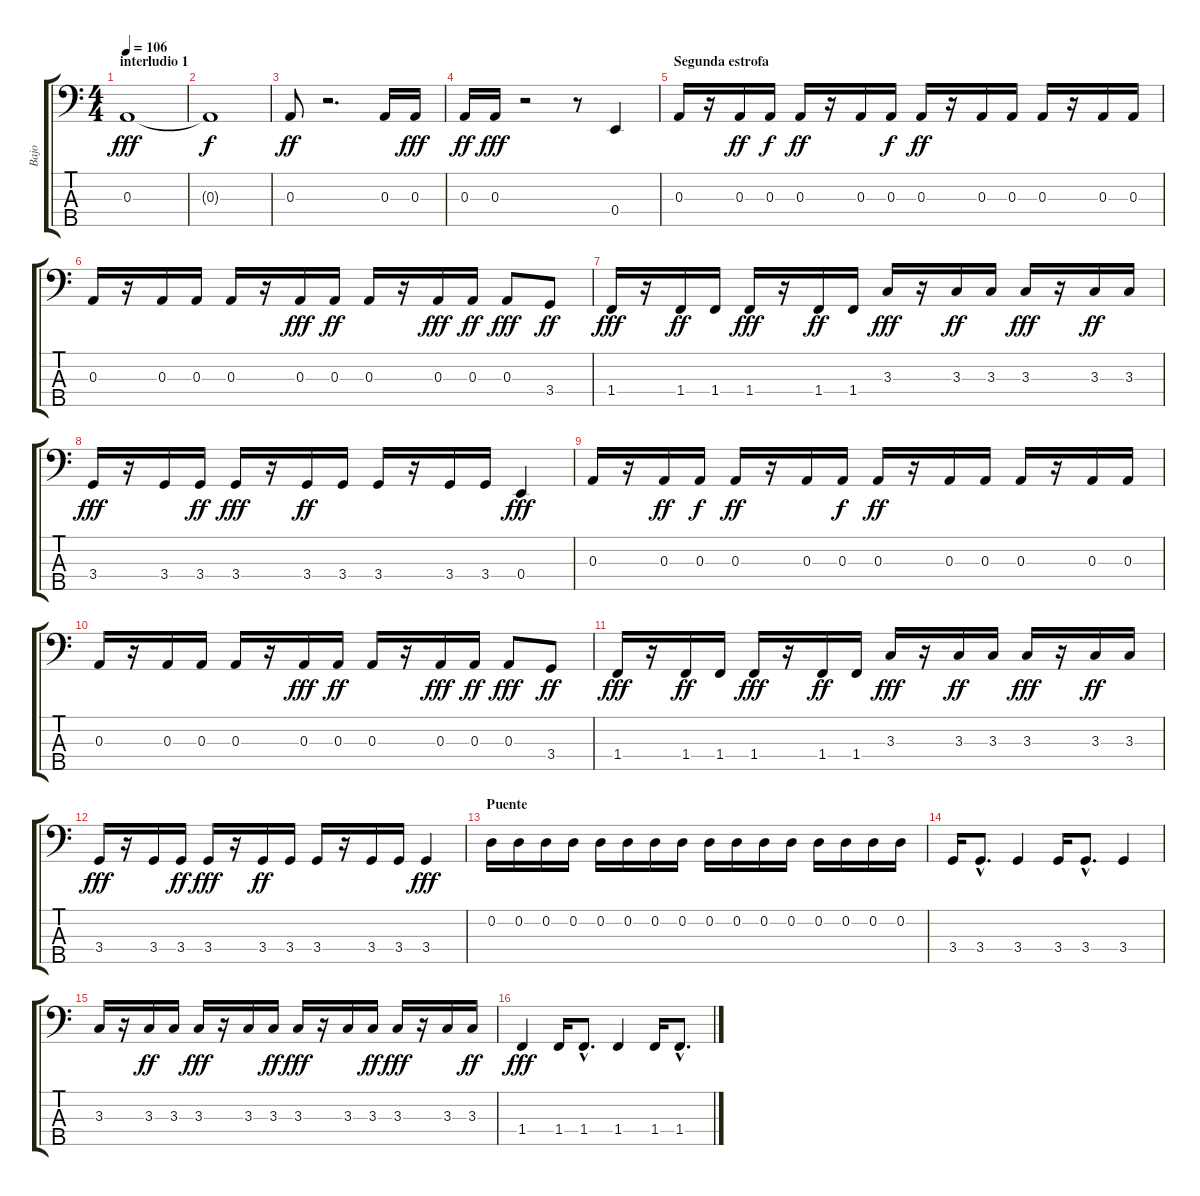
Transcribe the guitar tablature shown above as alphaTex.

\track ("Bajo" "Bajo") {instrument electricbasspick}
\staff {score tabs}
\tuning (G2 D2 A1 E1 B0) {hide}
\ts (4 4)
\section ("" "interludio 1")
\tempo 106
\clef f4
\ks c
0.3.1{dy fff volume 13 balance 8 instrument electricbasspick} |
0.3{t}.1{dy f} |
0.3.8{dy ff} r.2{d} 0.3.16 0.3.16{dy fff} |
0.3.16{dy ff} 0.3.16{dy fff} r.2 r.8 0.4.4 |
\section ("" "Segunda estrofa")
0.3.16{volume 13 balance 8 instrument electricbasspick} r.16 0.3.16{dy ff} 0.3.16{dy f} 0.3.16{dy ff} r.16 0.3.16 0.3.16{dy f} 0.3.16{dy ff} r.16 0.3.16 0.3.16 0.3.16 r.16 0.3.16 0.3.16 |
0.3.16 r.16 0.3.16 0.3.16 0.3.16 r.16 0.3.16{dy fff} 0.3.16{dy ff} 0.3.16 r.16 0.3.16{dy fff} 0.3.16{dy ff} 0.3.8{dy fff} 3.4.8{dy ff} |
1.4.16{dy fff} r.16 1.4.16{dy ff} 1.4.16 1.4.16{dy fff} r.16 1.4.16{dy ff} 1.4.16 3.3.16{dy fff} r.16 3.3.16{dy ff} 3.3.16 3.3.16{dy fff} r.16 3.3.16{dy ff} 3.3.16 |
3.4.16{dy fff} r.16 3.4.16 3.4.16{dy ff} 3.4.16{dy fff} r.16 3.4.16{dy ff} 3.4.16 3.4.16 r.16 3.4.16 3.4.16 0.4.4{dy fff} |
0.3.16{volume 13 balance 8 instrument electricbasspick} r.16 0.3.16{dy ff} 0.3.16{dy f} 0.3.16{dy ff} r.16 0.3.16 0.3.16{dy f} 0.3.16{dy ff} r.16 0.3.16 0.3.16 0.3.16 r.16 0.3.16 0.3.16 |
0.3.16 r.16 0.3.16 0.3.16 0.3.16 r.16 0.3.16{dy fff} 0.3.16{dy ff} 0.3.16 r.16 0.3.16{dy fff} 0.3.16{dy ff} 0.3.8{dy fff} 3.4.8{dy ff} |
1.4.16{dy fff} r.16 1.4.16{dy ff} 1.4.16 1.4.16{dy fff} r.16 1.4.16{dy ff} 1.4.16 3.3.16{dy fff} r.16 3.3.16{dy ff} 3.3.16 3.3.16{dy fff} r.16 3.3.16{dy ff} 3.3.16 |
3.4.16{dy fff} r.16 3.4.16 3.4.16{dy ff} 3.4.16{dy fff} r.16 3.4.16{dy ff} 3.4.16 3.4.16 r.16 3.4.16 3.4.16 3.4.4{dy fff} |
\section ("" "Puente")
0.2.16{volume 13 balance 8 instrument electricbasspick} 0.2.16 0.2.16 0.2.16 0.2.16 0.2.16 0.2.16 0.2.16 0.2.16 0.2.16 0.2.16 0.2.16 0.2.16 0.2.16 0.2.16 0.2.16 |
3.4.16 3.4{hac}.8{d} 3.4.4 3.4.16 3.4{hac}.8{d} 3.4.4 |
3.3.16 r.16 3.3.16{dy ff} 3.3.16 3.3.16{dy fff} r.16 3.3.16 3.3.16{dy ff} 3.3.16{dy fff} r.16 3.3.16 3.3.16{dy ff} 3.3.16{dy fff} r.16 3.3.16 3.3.16{dy ff} |
1.4.4{dy fff} 1.4.16 1.4{hac}.8{d} 1.4.4 1.4.16 1.4{hac}.8{d}
